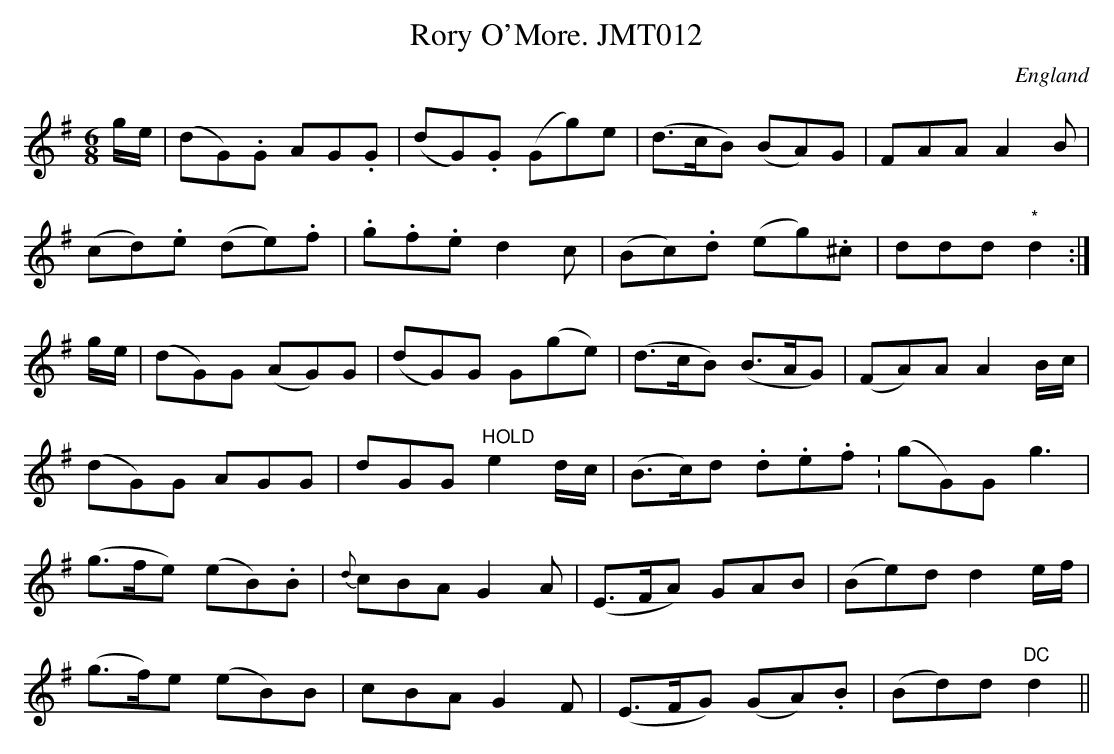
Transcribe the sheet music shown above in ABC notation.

X:1
T:Rory O'More. JMT012
M:6/8
L:1/8
O:England
W:
K:G
g/e/|
(dG).G AG.G | (dG).G (Gg)e | (d>cB) (BA)G | FAA A2B | !
(cd).e (de).f | .g.f.e d2c | (Bc).d (eg).^c | ddd "*"d2 :|!
g/e/|
(dG)G (AG)G | (dG)G G(ge) | (d>cB) (B>AG) | (FA)A A2 B/c/| !
(dG)G AGG | dGG"HOLD"e2 d/c/ | (B>c)d. d.e.f.| (gG)G g3| !%last G is a c
(g>fe) (eB).B | {d}c-BA G2A |(E>FA) GAB | (Be)d d2 e/f/| !
(g>f)e (eB)B | cBA G2 F | (E>FG) (GA).B| (Bd)d "DC"d2||
